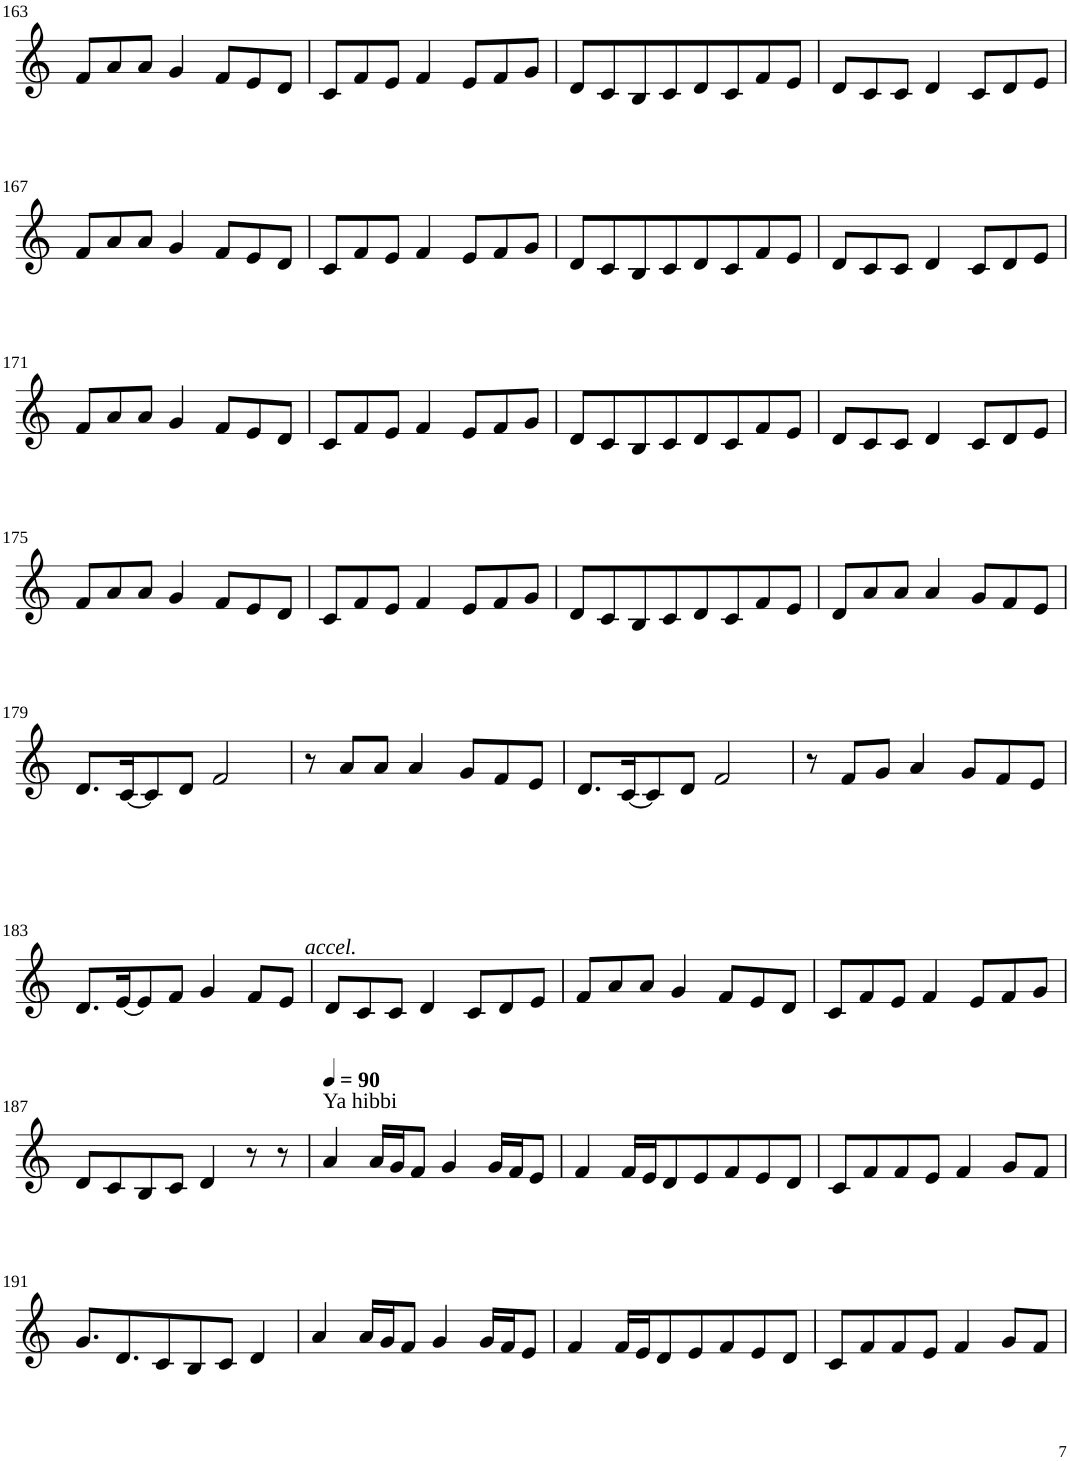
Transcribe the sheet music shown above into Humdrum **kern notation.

**kern
*part1
*staff1
*I"Violin
!!LO:PB:g=z
*clefG2
*k[]
*M8/8
=163
8f/L
8a/
8a/J
4g/
8f/L
8e/
8d/J
=164
8c/L
8f/
8e/J
4f/
8e/L
8f/
8g/J
=165
8d/L
8c/
8B/
8c/
8d/
8c/
8f/
8e/J
=166
8d/L
8c/
8c/J
4d/
8c/L
8d/
8e/J
!!LO:LB:g=z
=167
8f/L
8a/
8a/J
4g/
8f/L
8e/
8d/J
=168
8c/L
8f/
8e/J
4f/
8e/L
8f/
8g/J
=169
8d/L
8c/
8B/
8c/
8d/
8c/
8f/
8e/J
=170
8d/L
8c/
8c/J
4d/
8c/L
8d/
8e/J
!!LO:LB:g=z
=171
8f/L
8a/
8a/J
4g/
8f/L
8e/
8d/J
=172
8c/L
8f/
8e/J
4f/
8e/L
8f/
8g/J
=173
8d/L
8c/
8B/
8c/
8d/
8c/
8f/
8e/J
=174
8d/L
8c/
8c/J
4d/
8c/L
8d/
8e/J
!!LO:LB:g=z
=175
8f/L
8a/
8a/J
4g/
8f/L
8e/
8d/J
=176
8c/L
8f/
8e/J
4f/
8e/L
8f/
8g/J
=177
8d/L
8c/
8B/
8c/
8d/
8c/
8f/
8e/J
=178
8d/L
8a/
8a/J
4a/
8g/L
8f/
8e/J
!!LO:LB:g=z
=179
8.d/L
[16c/K
8c/]
8d/J
2f/
=180
!LO:TX:b:i:t=accel.
8r
8a/L
8a/J
4a/
8g/L
8f/
8e/J
=181
8.d/L
[16c/K
8c/]
8d/J
2f/
=182
8r
8f/L
8g/J
4a/
8g/L
8f/
8e/J
!!LO:LB:g=z
=183
8.d/L
[16e/K
8e/]
8f/J
4g/
8f/L
8e/J
=184
8d/L
8c/
8c/J
4d/
8c/L
8d/
8e/J
=185
8f/L
8a/
8a/J
4g/
8f/L
8e/
8d/J
=186
8c/L
8f/
8e/J
4f/
8e/L
8f/
8g/J
!!LO:LB:g=z
=187
8d/L
8c/
8B/
8c/J
4d/
8r
8r
=188
*MM90
!LO:TX:a:t=Ya hibbi
4a/
16a/LL
16g/J
8f/J
4g/
16g/LL
16f/J
8e/J
=189
4f/
16f/LL
16e/J
8d/
8e/
8f/
8e/
8d/J
=190
8c/L
8f/
8f/
8e/J
4f/
8g/L
8f/J
!!LO:LB:g=z
=191
8.g/L
8.d/
8c/
8B/
8c/J
4d/
=192
4a/
16a/LL
16g/J
8f/J
4g/
16g/LL
16f/J
8e/J
=193
4f/
16f/LL
16e/J
8d/
8e/
8f/
8e/
8d/J
=194
8c/L
8f/
8f/
8e/J
4f/
8g/L
8f/J
=
*-
